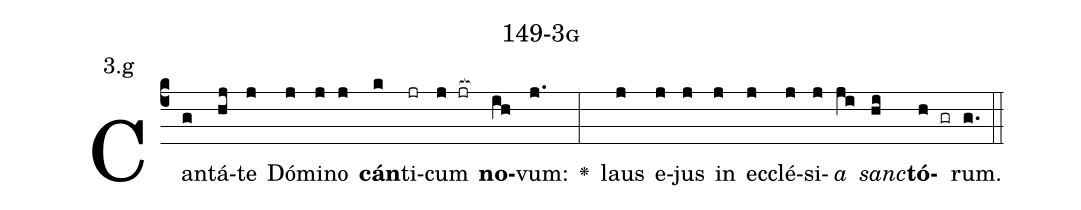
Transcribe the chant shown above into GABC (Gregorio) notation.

name: 149-3g;
annotation: 3.g;
%%
(c4)Can(g)tá(hj)te(j) Dó(j)mi(j)no(j) <b>cán</b>(k)ti(jr)cum(j jr[ocb:1{]) <b>no</b>(ih[ocb:0}])vum:(j.) <v>\greheightstar</v>(:) laus(j) e(j)jus(j) in(j) ec(j)clé(j)si(j)<i>a</i>(ji) <i>sanc</i>(hi)<b>tó</b>(h gr)rum.(g.) (::)


%E(j) u(j) o(ji) u(hi) a(h) e.(g.) (::)
